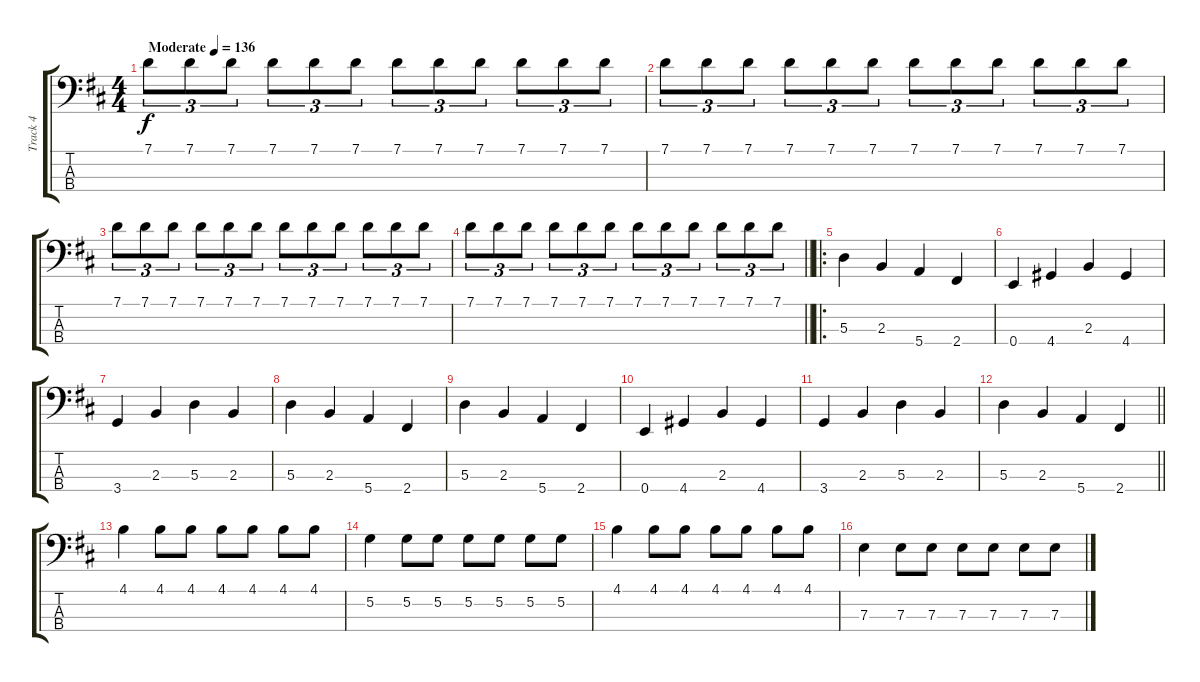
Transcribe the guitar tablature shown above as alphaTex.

\track ("Track 4" "Track 4") {instrument electricbassfinger}
\staff {score tabs}
\tuning (G2 D2 A1 E1) {hide}
\ts (4 4)
\tempo (136 "Moderate")
\clef f4
\ks d
7.1.8{tu (3 2) dy f volume 7 instrument electricbassfinger} 7.1.8{tu (3 2)} 7.1.8{tu (3 2)} 7.1.8{tu (3 2)} 7.1.8{tu (3 2)} 7.1.8{tu (3 2)} 7.1.8{tu (3 2)} 7.1.8{tu (3 2)} 7.1.8{tu (3 2)} 7.1.8{tu (3 2) volume 7} 7.1.8{tu (3 2)} 7.1.8{tu (3 2)} |
7.1.8{tu (3 2)} 7.1.8{tu (3 2)} 7.1.8{tu (3 2)} 7.1.8{tu (3 2)} 7.1.8{tu (3 2)} 7.1.8{tu (3 2)} 7.1.8{tu (3 2) volume 10} 7.1.8{tu (3 2)} 7.1.8{tu (3 2)} 7.1.8{tu (3 2)} 7.1.8{tu (3 2)} 7.1.8{tu (3 2)} |
7.1.8{tu (3 2)} 7.1.8{tu (3 2)} 7.1.8{tu (3 2)} 7.1.8{tu (3 2)} 7.1.8{tu (3 2)} 7.1.8{tu (3 2)} 7.1.8{tu (3 2) volume 11} 7.1.8{tu (3 2)} 7.1.8{tu (3 2)} 7.1.8{tu (3 2)} 7.1.8{tu (3 2)} 7.1.8{tu (3 2)} |
\barLineRight lightlight
7.1.8{tu (3 2) volume 15} 7.1.8{tu (3 2)} 7.1.8{tu (3 2)} 7.1.8{tu (3 2)} 7.1.8{tu (3 2)} 7.1.8{tu (3 2)} 7.1.8{tu (3 2)} 7.1.8{tu (3 2)} 7.1.8{tu (3 2)} 7.1.8{tu (3 2)} 7.1.8{tu (3 2)} 7.1.8{tu (3 2)} |
\ro
5.3.4 2.3.4 5.4.4 2.4.4 |
0.4.4 4.4.4 2.3.4 4.4.4 |
3.4.4 2.3.4 5.3.4 2.3.4 |
5.3.4 2.3.4 5.4.4 2.4.4 |
5.3.4 2.3.4 5.4.4 2.4.4 |
0.4.4 4.4.4 2.3.4 4.4.4 |
3.4.4 2.3.4 5.3.4 2.3.4 |
\barLineRight lightlight
5.3.4 2.3.4 5.4.4 2.4.4 |
4.1.4 4.1.8 4.1.8 4.1.8 4.1.8 4.1.8 4.1.8 |
5.2.4 5.2.8 5.2.8 5.2.8 5.2.8 5.2.8 5.2.8 |
4.1.4 4.1.8 4.1.8 4.1.8 4.1.8 4.1.8 4.1.8 |
7.3.4 7.3.8 7.3.8 7.3.8 7.3.8 7.3.8 7.3.8
